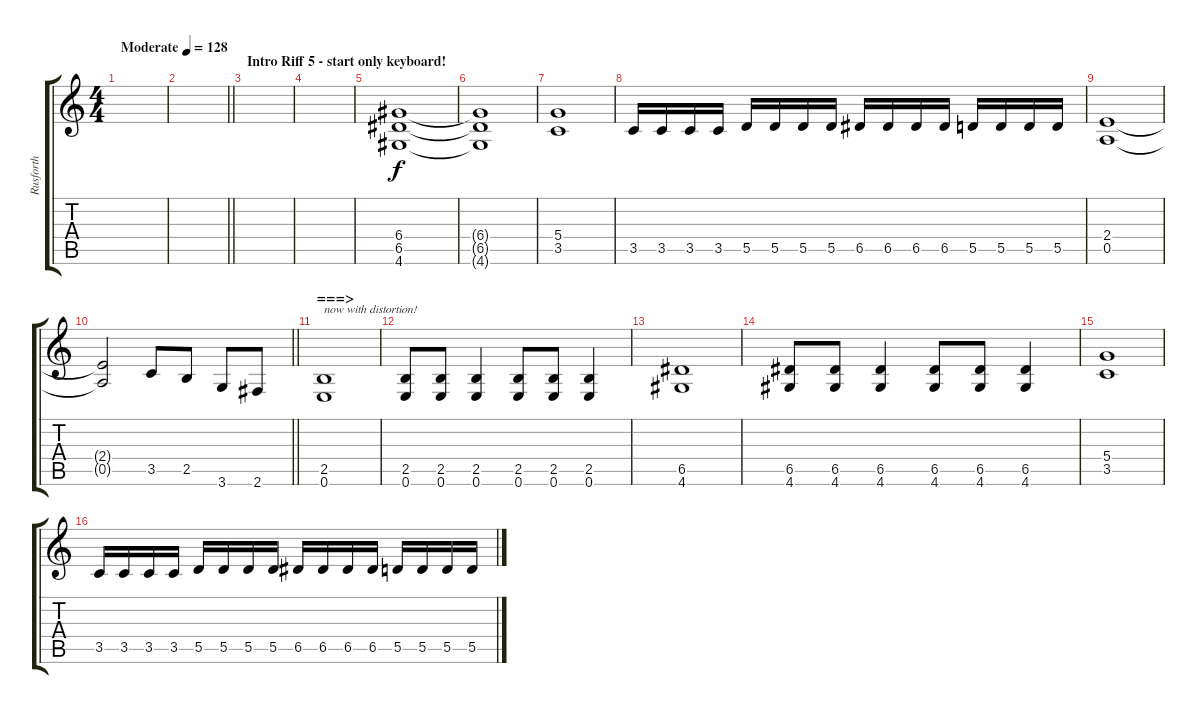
\track ("Rusforth" "Rusforth") {instrument distortionguitar}
\staff {score tabs}
\tuning (E4 B3 G3 D3 A2 E2) {hide}
\ts (4 4)
\tempo (128 "Moderate")
\clef g2
\ks c
|
\barLineRight lightlight
|
\section ("" "Intro Riff 5 - start only keyboard!")
|
|
(6.4 6.5 4.6).1{volume 13} |
(6.4{t} 6.5{t} 4.6{t}).1 |
(5.4 3.5).1 |
3.5.16 3.5.16 3.5.16 3.5.16 5.5.16 5.5.16 5.5.16 5.5.16 6.5.16 6.5.16 6.5.16 6.5.16 5.5.16 5.5.16 5.5.16 5.5.16 |
(2.4 0.5).1 |
\barLineRight lightlight
(2.4{t} 0.5{t}).2 3.5.8 2.5.8 3.6.8 2.6.8 |
\section ("" "===>")
(2.5 0.6).1{txt "now with distortion!"} |
(2.5 0.6).8 (2.5 0.6).8 (2.5 0.6).4 (2.5 0.6).8 (2.5 0.6).8 (2.5 0.6).4 |
(6.5 4.6).1 |
(6.5 4.6).8 (6.5 4.6).8 (6.5 4.6).4 (6.5 4.6).8 (6.5 4.6).8 (6.5 4.6).4 |
(5.4 3.5).1 |
3.5.16 3.5.16 3.5.16 3.5.16 5.5.16 5.5.16 5.5.16 5.5.16 6.5.16 6.5.16 6.5.16 6.5.16 5.5.16 5.5.16 5.5.16 5.5.16
